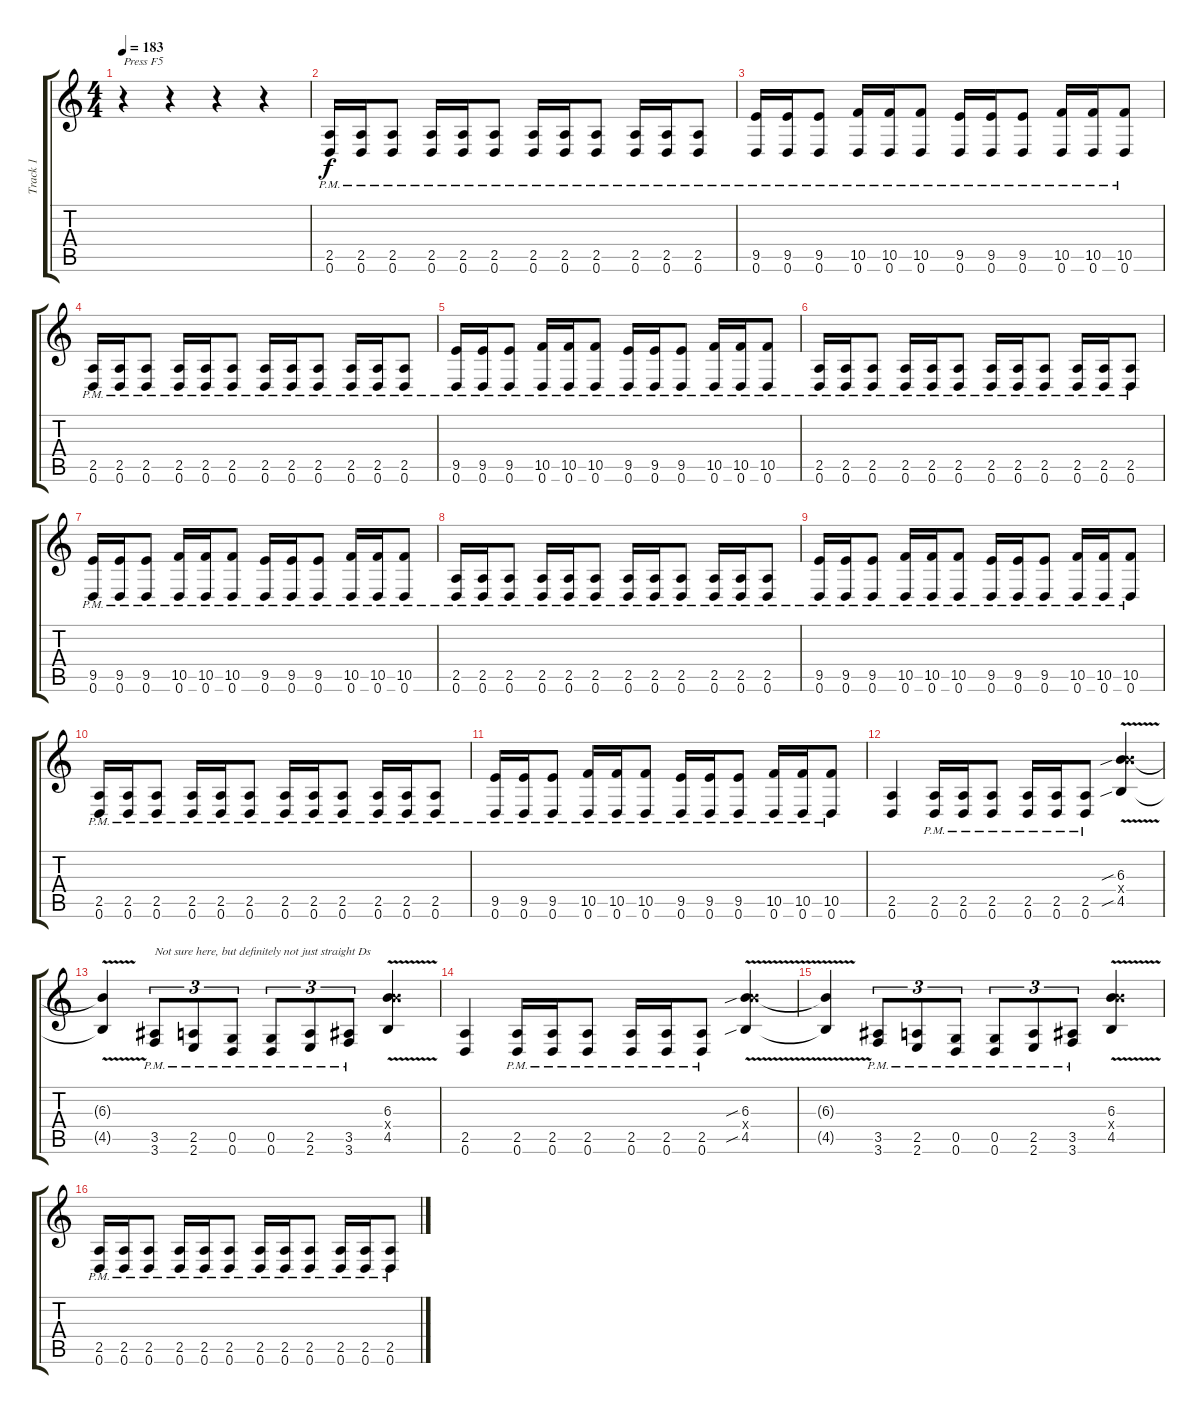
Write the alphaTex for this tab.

\track ("Track 1" "Track 1") {instrument distortionguitar}
\staff {score tabs}
\tuning (D4 A3 F3 C3 G2 D2) {hide}
\ts (4 4)
\tempo 183
\clef g2
\ks c
r.4{txt "Press F5" dy f instrument distortionguitar} r.4 r.4 r.4 |
(2.5{pm} 0.6{pm}).16 (2.5{pm} 0.6{pm}).16 (2.5{pm} 0.6{pm}).8 (2.5{pm} 0.6{pm}).16 (2.5{pm} 0.6{pm}).16 (2.5{pm} 0.6{pm}).8 (2.5{pm} 0.6{pm}).16 (2.5{pm} 0.6{pm}).16 (2.5{pm} 0.6{pm}).8 (2.5{pm} 0.6{pm}).16 (2.5{pm} 0.6{pm}).16 (2.5{pm} 0.6{pm}).8 |
(9.5{pm} 0.6{pm}).16 (9.5{pm} 0.6{pm}).16 (9.5{pm} 0.6{pm}).8 (10.5{pm} 0.6{pm}).16 (10.5{pm} 0.6{pm}).16 (10.5{pm} 0.6{pm}).8 (9.5{pm} 0.6{pm}).16 (9.5{pm} 0.6{pm}).16 (9.5{pm} 0.6{pm}).8 (10.5{pm} 0.6{pm}).16 (10.5{pm} 0.6{pm}).16 (10.5{pm} 0.6{pm}).8 |
(2.5{pm} 0.6{pm}).16 (2.5{pm} 0.6{pm}).16 (2.5{pm} 0.6{pm}).8 (2.5{pm} 0.6{pm}).16 (2.5{pm} 0.6{pm}).16 (2.5{pm} 0.6{pm}).8 (2.5{pm} 0.6{pm}).16 (2.5{pm} 0.6{pm}).16 (2.5{pm} 0.6{pm}).8 (2.5{pm} 0.6{pm}).16 (2.5{pm} 0.6{pm}).16 (2.5{pm} 0.6{pm}).8 |
(9.5{pm} 0.6{pm}).16 (9.5{pm} 0.6{pm}).16 (9.5{pm} 0.6{pm}).8 (10.5{pm} 0.6{pm}).16 (10.5{pm} 0.6{pm}).16 (10.5{pm} 0.6{pm}).8 (9.5{pm} 0.6{pm}).16 (9.5{pm} 0.6{pm}).16 (9.5{pm} 0.6{pm}).8 (10.5{pm} 0.6{pm}).16 (10.5{pm} 0.6{pm}).16 (10.5{pm} 0.6{pm}).8 |
(2.5{pm} 0.6{pm}).16 (2.5{pm} 0.6{pm}).16 (2.5{pm} 0.6{pm}).8 (2.5{pm} 0.6{pm}).16 (2.5{pm} 0.6{pm}).16 (2.5{pm} 0.6{pm}).8 (2.5{pm} 0.6{pm}).16 (2.5{pm} 0.6{pm}).16 (2.5{pm} 0.6{pm}).8 (2.5{pm} 0.6{pm}).16 (2.5{pm} 0.6{pm}).16 (2.5{pm} 0.6{pm}).8 |
(9.5{pm} 0.6{pm}).16 (9.5{pm} 0.6{pm}).16 (9.5{pm} 0.6{pm}).8 (10.5{pm} 0.6{pm}).16 (10.5{pm} 0.6{pm}).16 (10.5{pm} 0.6{pm}).8 (9.5{pm} 0.6{pm}).16 (9.5{pm} 0.6{pm}).16 (9.5{pm} 0.6{pm}).8 (10.5{pm} 0.6{pm}).16 (10.5{pm} 0.6{pm}).16 (10.5{pm} 0.6{pm}).8 |
(2.5{pm} 0.6{pm}).16 (2.5{pm} 0.6{pm}).16 (2.5{pm} 0.6{pm}).8 (2.5{pm} 0.6{pm}).16 (2.5{pm} 0.6{pm}).16 (2.5{pm} 0.6{pm}).8 (2.5{pm} 0.6{pm}).16 (2.5{pm} 0.6{pm}).16 (2.5{pm} 0.6{pm}).8 (2.5{pm} 0.6{pm}).16 (2.5{pm} 0.6{pm}).16 (2.5{pm} 0.6{pm}).8 |
(9.5{pm} 0.6{pm}).16 (9.5{pm} 0.6{pm}).16 (9.5{pm} 0.6{pm}).8 (10.5{pm} 0.6{pm}).16 (10.5{pm} 0.6{pm}).16 (10.5{pm} 0.6{pm}).8 (9.5{pm} 0.6{pm}).16 (9.5{pm} 0.6{pm}).16 (9.5{pm} 0.6{pm}).8 (10.5{pm} 0.6{pm}).16 (10.5{pm} 0.6{pm}).16 (10.5{pm} 0.6{pm}).8 |
(2.5{pm} 0.6{pm}).16 (2.5{pm} 0.6{pm}).16 (2.5{pm} 0.6{pm}).8 (2.5{pm} 0.6{pm}).16 (2.5{pm} 0.6{pm}).16 (2.5{pm} 0.6{pm}).8 (2.5{pm} 0.6{pm}).16 (2.5{pm} 0.6{pm}).16 (2.5{pm} 0.6{pm}).8 (2.5{pm} 0.6{pm}).16 (2.5{pm} 0.6{pm}).16 (2.5{pm} 0.6{pm}).8 |
(9.5{pm} 0.6{pm}).16 (9.5{pm} 0.6{pm}).16 (9.5{pm} 0.6{pm}).8 (10.5{pm} 0.6{pm}).16 (10.5{pm} 0.6{pm}).16 (10.5{pm} 0.6{pm}).8 (9.5{pm} 0.6{pm}).16 (9.5{pm} 0.6{pm}).16 (9.5{pm} 0.6{pm}).8 (10.5{pm} 0.6{pm}).16 (10.5{pm} 0.6{pm}).16 (10.5{pm} 0.6{pm}).8 |
(2.5 0.6).4 (2.5{pm} 0.6{pm}).16 (2.5{pm} 0.6{pm}).16 (2.5{pm} 0.6{pm}).8 (2.5{pm} 0.6{pm}).16 (2.5{pm} 0.6{pm}).16 (2.5{pm} 0.6{pm}).8 (6.3{v sib} 11.4{x} 4.5{v sib}).4 |
(6.3{t} 4.5{t}).4 (3.5{pm} 3.6{pm}).8{tu (3 2) txt "Not sure here, but definitely not just straight Ds"} (2.5{pm} 2.6{pm}).8{tu (3 2)} (0.5{pm} 0.6{pm}).8{tu (3 2)} (0.5{pm} 0.6{pm}).8{tu (3 2)} (2.5{pm} 2.6{pm}).8{tu (3 2)} (3.5{pm} 3.6{pm}).8{tu (3 2)} (6.3{v} 11.4{x} 4.5{v}).4 |
(2.5 0.6).4 (2.5{pm} 0.6{pm}).16 (2.5{pm} 0.6{pm}).16 (2.5{pm} 0.6{pm}).8 (2.5{pm} 0.6{pm}).16 (2.5{pm} 0.6{pm}).16 (2.5{pm} 0.6{pm}).8 (6.3{v sib} 11.4{x} 4.5{v sib}).4 |
(6.3{t} 4.5{t}).4 (3.5{pm} 3.6{pm}).8{tu (3 2)} (2.5{pm} 2.6{pm}).8{tu (3 2)} (0.5{pm} 0.6{pm}).8{tu (3 2)} (0.5{pm} 0.6{pm}).8{tu (3 2)} (2.5{pm} 2.6{pm}).8{tu (3 2)} (3.5{pm} 3.6{pm}).8{tu (3 2)} (6.3{v} 11.4{x} 4.5{v}).4 |
(2.5{pm} 0.6{pm}).16 (2.5{pm} 0.6{pm}).16 (2.5{pm} 0.6{pm}).8 (2.5{pm} 0.6{pm}).16 (2.5{pm} 0.6{pm}).16 (2.5{pm} 0.6{pm}).8 (2.5{pm} 0.6{pm}).16 (2.5{pm} 0.6{pm}).16 (2.5{pm} 0.6{pm}).8 (2.5{pm} 0.6{pm}).16 (2.5{pm} 0.6{pm}).16 (2.5{pm} 0.6{pm}).8
